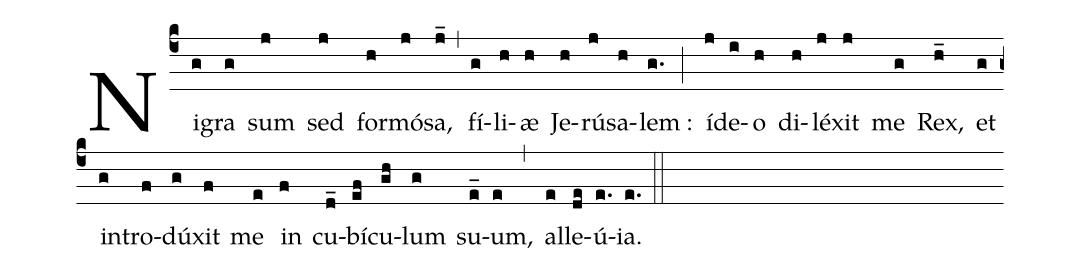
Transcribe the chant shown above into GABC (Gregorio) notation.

%%
(c4) Nig(g)ra(g) sum(j) sed(j) for(h)m<v>\'{o}</v>(j)sa,(j_) (,) f<v>\'{i}</v>(g)li(h)<sp>ae</sp>(h) Je(h)r<v>\'{u}</v>(j)sa(h)lem :(g.) (;) <v>\'{i}</v>(j)de(i)o(h) di(h)l<v>\'{e}</v>(j)xit(j) me(g) Rex,(h_) et(g) in(g)tro(f)d<v>\'{u}</v>(g)xit(f) me(e) in(f) cu(d_)b<v>\'{i}</v>(ef)cu(gh)lum(g) su(e_)um,(e) (,) al(e)le(de)<v>\'{u}</v>(e.)ia.(e.) (::)

% http://www.e-codices.unifr.ch/en/sbe/0611/216v
